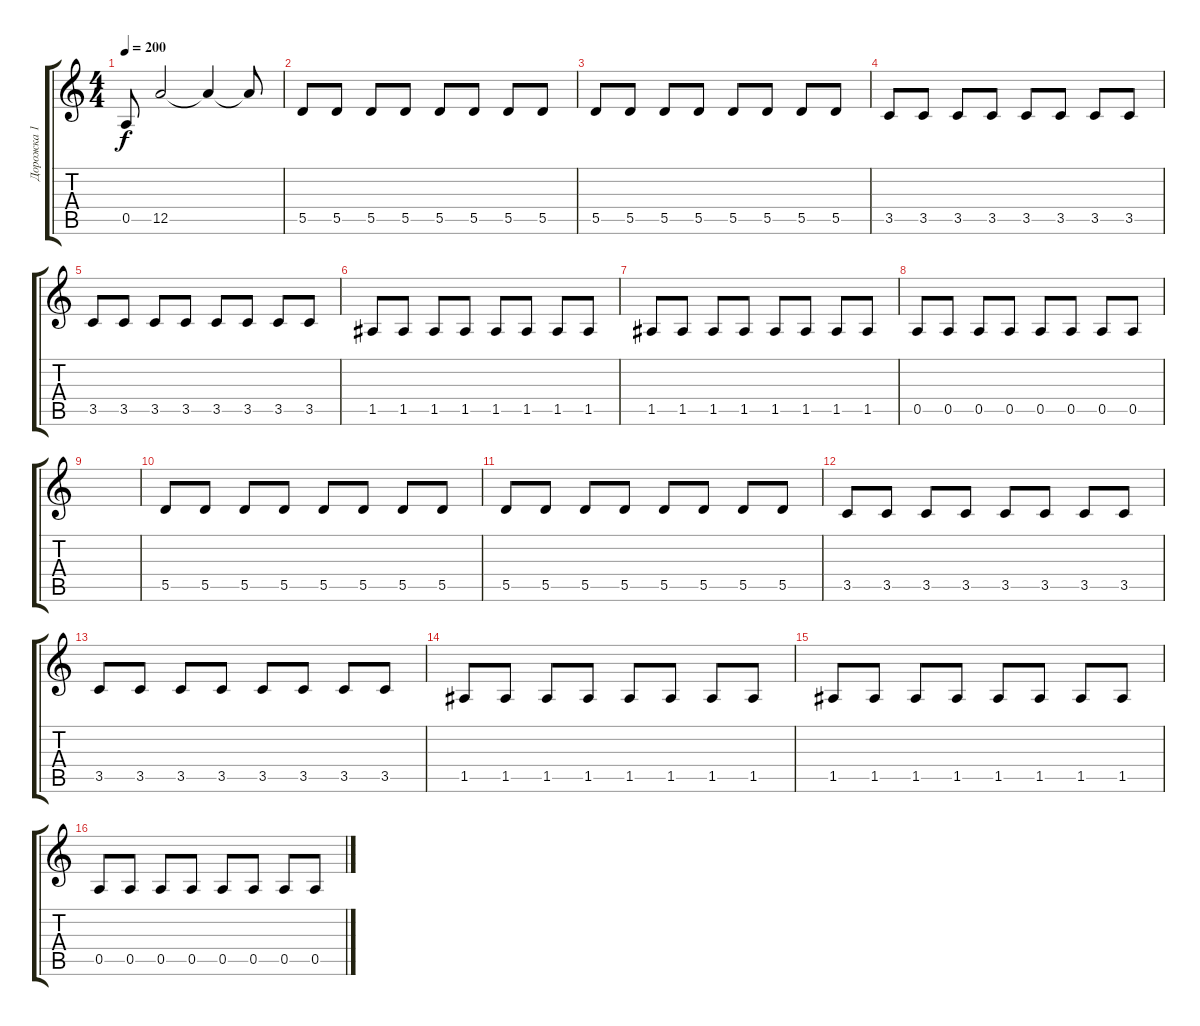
\track ("Дорожка 1" "Дорожка 1") {instrument distortionguitar}
\staff {score tabs}
\tuning (E4 B3 G3 D3 A2 E2) {hide}
\ts (4 4)
\tempo 200
\clef g2
\ks c
0.5.8{dy f} 12.5.2 12.5{t}.4 12.5{t}.8 |
5.5.8 5.5.8 5.5.8 5.5.8 5.5.8 5.5.8 5.5.8 5.5.8 |
5.5.8 5.5.8 5.5.8 5.5.8 5.5.8 5.5.8 5.5.8 5.5.8 |
3.5.8 3.5.8 3.5.8 3.5.8 3.5.8 3.5.8 3.5.8 3.5.8 |
3.5.8 3.5.8 3.5.8 3.5.8 3.5.8 3.5.8 3.5.8 3.5.8 |
1.5.8 1.5.8 1.5.8 1.5.8 1.5.8 1.5.8 1.5.8 1.5.8 |
1.5.8 1.5.8 1.5.8 1.5.8 1.5.8 1.5.8 1.5.8 1.5.8 |
0.5.8 0.5.8 0.5.8 0.5.8 0.5.8 0.5.8 0.5.8 0.5.8 |
|
5.5.8 5.5.8 5.5.8 5.5.8 5.5.8 5.5.8 5.5.8 5.5.8 |
5.5.8 5.5.8 5.5.8 5.5.8 5.5.8 5.5.8 5.5.8 5.5.8 |
3.5.8 3.5.8 3.5.8 3.5.8 3.5.8 3.5.8 3.5.8 3.5.8 |
3.5.8 3.5.8 3.5.8 3.5.8 3.5.8 3.5.8 3.5.8 3.5.8 |
1.5.8 1.5.8 1.5.8 1.5.8 1.5.8 1.5.8 1.5.8 1.5.8 |
1.5.8 1.5.8 1.5.8 1.5.8 1.5.8 1.5.8 1.5.8 1.5.8 |
0.5.8 0.5.8 0.5.8 0.5.8 0.5.8 0.5.8 0.5.8 0.5.8
